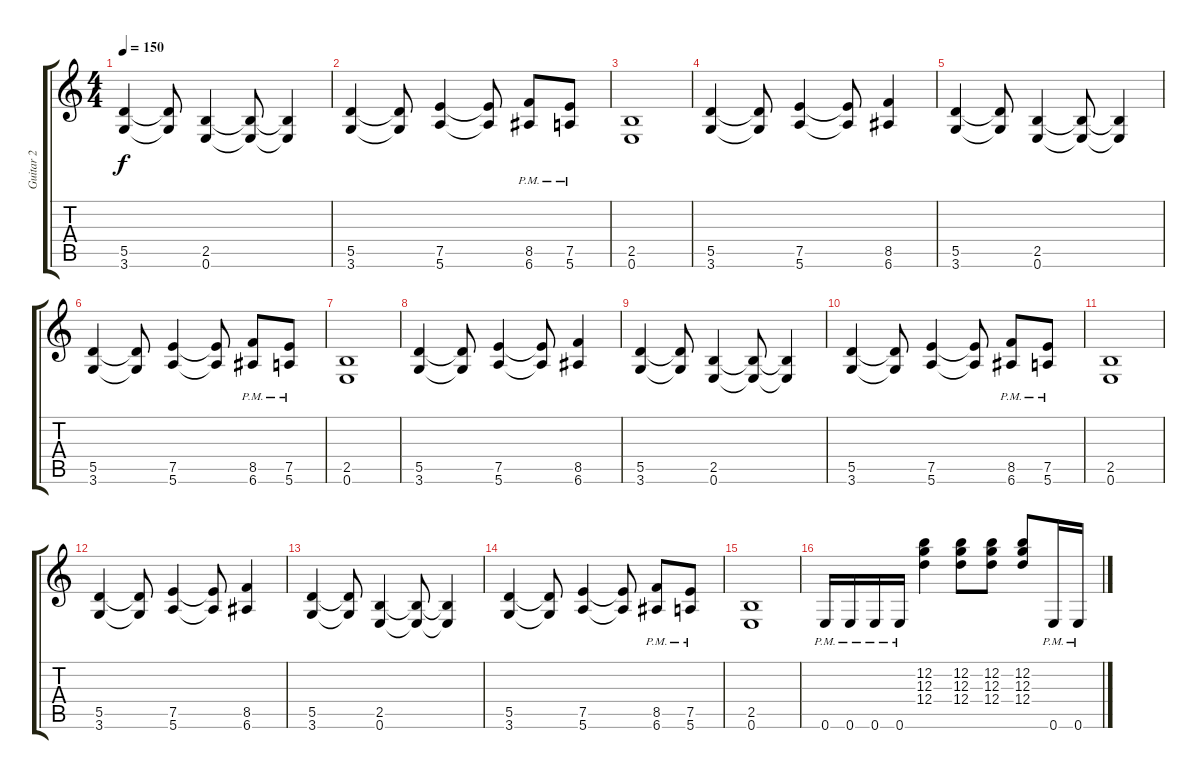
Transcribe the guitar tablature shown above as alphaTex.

\track ("Guitar 2" "Guitar 2") {instrument overdrivenguitar}
\staff {score tabs}
\tuning (E4 B3 G3 D3 A2 E2) {hide}
\ts (4 4)
\tempo 150
\clef g2
\ks c
(5.5 3.6).4{dy f} (5.5{t} 3.6{t}).8 (2.5 0.6).4 (2.5{t} 0.6{t}).8 (2.5{t} 0.6{t}).4 |
(5.5 3.6).4 (5.5{t} 3.6{t}).8 (7.5 5.6).4 (7.5{t} 5.6{t}).8 (8.5{pm} 6.6{pm}).8 (7.5{pm} 5.6{pm}).8 |
(2.5 0.6).1 |
(5.5 3.6).4 (5.5{t} 3.6{t}).8 (7.5 5.6).4 (7.5{t} 5.6{t}).8 (8.5 6.6).4 |
(5.5 3.6).4 (5.5{t} 3.6{t}).8 (2.5 0.6).4 (2.5{t} 0.6{t}).8 (2.5{t} 0.6{t}).4 |
(5.5 3.6).4 (5.5{t} 3.6{t}).8 (7.5 5.6).4 (7.5{t} 5.6{t}).8 (8.5{pm} 6.6{pm}).8 (7.5{pm} 5.6{pm}).8 |
(2.5 0.6).1 |
(5.5 3.6).4 (5.5{t} 3.6{t}).8 (7.5 5.6).4 (7.5{t} 5.6{t}).8 (8.5 6.6).4 |
(5.5 3.6).4 (5.5{t} 3.6{t}).8 (2.5 0.6).4 (2.5{t} 0.6{t}).8 (2.5{t} 0.6{t}).4 |
(5.5 3.6).4 (5.5{t} 3.6{t}).8 (7.5 5.6).4 (7.5{t} 5.6{t}).8 (8.5{pm} 6.6{pm}).8 (7.5{pm} 5.6{pm}).8 |
(2.5 0.6).1 |
(5.5 3.6).4 (5.5{t} 3.6{t}).8 (7.5 5.6).4 (7.5{t} 5.6{t}).8 (8.5 6.6).4 |
(5.5 3.6).4 (5.5{t} 3.6{t}).8 (2.5 0.6).4 (2.5{t} 0.6{t}).8 (2.5{t} 0.6{t}).4 |
(5.5 3.6).4 (5.5{t} 3.6{t}).8 (7.5 5.6).4 (7.5{t} 5.6{t}).8 (8.5{pm} 6.6{pm}).8 (7.5{pm} 5.6{pm}).8 |
(2.5 0.6).1 |
0.6{pm}.16 0.6{pm}.16 0.6{pm}.16 0.6{pm}.16 (12.2 12.3 12.4).4 (12.2 12.3 12.4).8 (12.2 12.3 12.4).8 (12.2 12.3 12.4).8 0.6{pm}.16 0.6{pm}.16
